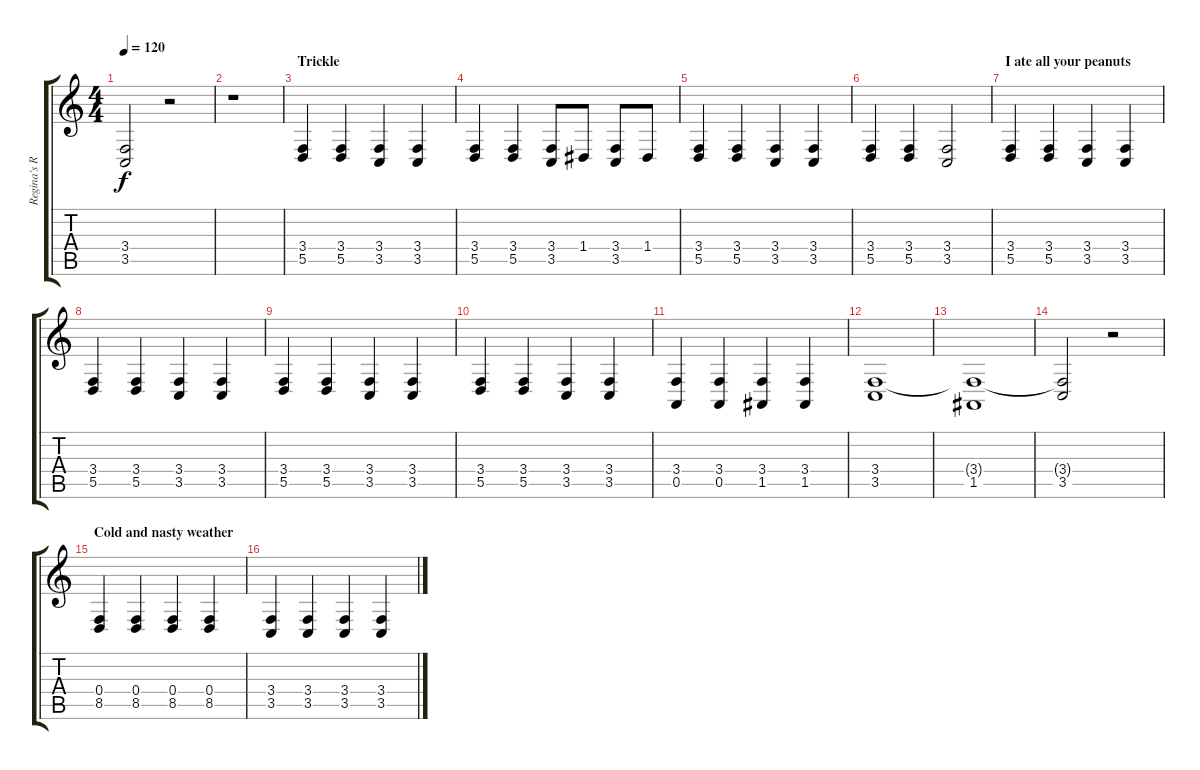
\track ("Regina's Right Hand" "Regina's R") {instrument brightacousticpiano}
\staff {score tabs}
\tuning (E4 B3 G3 D3 A2 E2) {hide}
\ts (4 4)
\tempo 120
\clef g2
\ks c
(3.4{t} 3.5{t}).2{dy f} r.2 |
r.1 |
\section ("" "Trickle")
(3.4 5.5).4 (3.4 5.5).4 (3.4 3.5).4 (3.4 3.5).4 |
(3.4 5.5).4 (3.4 5.5).4 (3.4 3.5).8 1.4.8 (3.4 3.5).8 1.4.8 |
(3.4 5.5).4 (3.4 5.5).4 (3.4 3.5).4 (3.4 3.5).4 |
(3.4 5.5).4 (3.4 5.5).4 (3.4 3.5).2 |
\section ("" "I ate all your peanuts")
(3.4 5.5).4 (3.4 5.5).4 (3.4 3.5).4 (3.4 3.5).4 |
(3.4 5.5).4 (3.4 5.5).4 (3.4 3.5).4 (3.4 3.5).4 |
(3.4 5.5).4 (3.4 5.5).4 (3.4 3.5).4 (3.4 3.5).4 |
(3.4 5.5).4 (3.4 5.5).4 (3.4 3.5).4 (3.4 3.5).4 |
(3.4 0.5).4 (3.4 0.5).4 (3.4 1.5).4 (3.4 1.5).4 |
(3.4 3.5).1 |
(3.4{t} 1.5).1 |
(3.4{t} 3.5).2 r.2 |
\section ("" "Cold and nasty weather")
(0.4 8.5).4 (0.4 8.5).4 (0.4 8.5).4 (0.4 8.5).4 |
(3.4 3.5).4 (3.4 3.5).4 (3.4 3.5).4 (3.4 3.5).4
